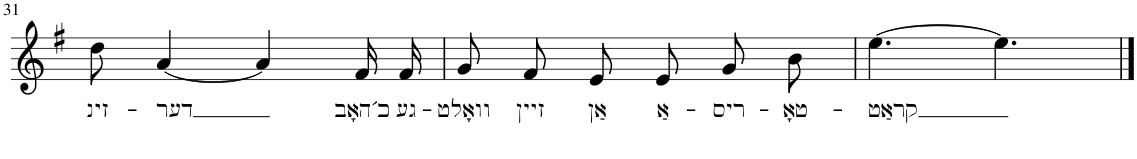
**kern	**text
*part1	*part1
*staff1	*staff1
*I"Piano	*
*I'Pno.	*
!!LO:PB:g=z
*clefG2	*
*k[f#]	*
*M6/8	*
=31	=31
!	!LO:LY:b
8dd\	זינ-
!	!LO:LY:b
[4a/	-דער
4a/]	.
!	!LO:LY:b
16f#/LL	כ´האָב
!	!LO:LY:b
16f#/JJ	גע-
=32	=32
!	!LO:LY:b
8g/L	-וואָלט
!	!LO:LY:b
8f#/	זיין
!	!LO:LY:b
8e/J	אַן
!	!LO:LY:b
8e/L	אַ-
!	!LO:LY:b
8g/	-ריס-
!	!LO:LY:b
8b/J	-טאָ-
=33	=33
!	!LO:LY:b
[4.ee\	-קראַט
4.ee\]	.
==	==
*-	*-
